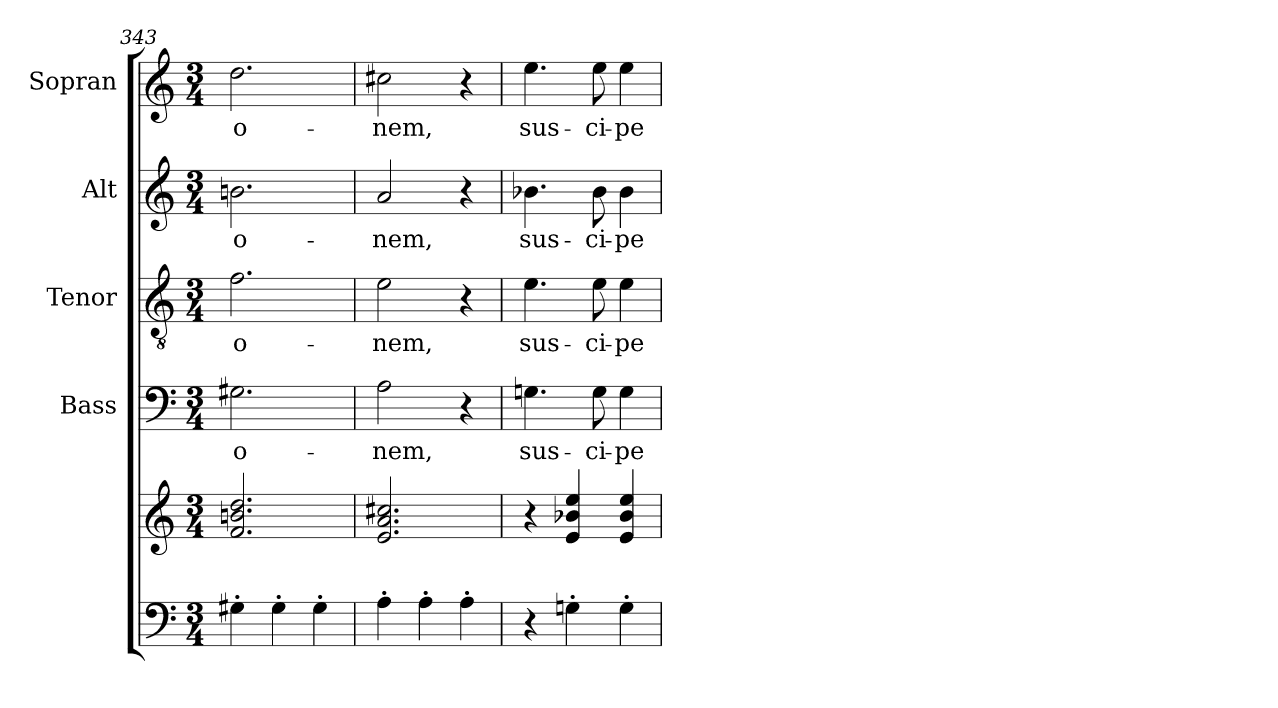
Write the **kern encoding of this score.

**kern	**kern	**kern	**text	**kern	**text	**kern	**text	**kern	**text
*part5	*part5	*part4	*part4	*part3	*part3	*part2	*part2	*part1	*part1
*staff6	*staff5	*staff4	*staff4	*staff3	*staff3	*staff2	*staff2	*staff1	*staff1
*	*	*I"Bass	*	*I"Tenor	*	*I"Alt	*	*I"Sopran	*
*	*	*I'B.	*	*I'T.	*	*I'A.	*	*I'S.	*
!!LO:LB:g=z
*clefF4	*clefG2	*clefF4	*	*clefGv2	*	*clefG2	*	*clefG2	*
*k[]	*k[]	*k[]	*	*k[]	*	*k[]	*	*k[]	*
*C:	*C:	*C:	*	*C:	*	*C:	*	*C:	*
*M3/4	*M3/4	*M3/4	*	*M3/4	*	*M3/4	*	*M3/4	*
=343	=343	=343	=343	=343	=343	=343	=343	=343	=343
!	!	!	!LO:LY:b	!	!LO:LY:b	!	!LO:LY:b	!	!LO:LY:b
4G#X'>\	2.f/ 2.bn/ 2.dd/	2.G#X\	-o-	2.f\	-o-	2.bn\	-o-	2.dd\	-o-
4G#'>\	.	.	.	.	.	.	.	.	.
4G#'>\	.	.	.	.	.	.	.	.	.
=344	=344	=344	=344	=344	=344	=344	=344	=344	=344
!	!	!	!LO:LY:b	!	!LO:LY:b	!	!LO:LY:b	!	!LO:LY:b
4A'>\	2.e/ 2.a/ 2.cc#X/	2A\	-nem,	2e\	-nem,	2a/	-nem,	2cc#X\	-nem,
4A'>\	.	.	.	.	.	.	.	.	.
4A'>\	.	4r	.	4r	.	4r	.	4r	.
=345	=345	=345	=345	=345	=345	=345	=345	=345	=345
!	!	!	!LO:LY:b	!	!LO:LY:b	!	!LO:LY:b	!	!LO:LY:b
4r	4r	4.Gn\	sus-	4.e\	sus-	4.b-X\	sus-	4.ee\	sus-
4Gn'>\	4e/ 4b-X/ 4ee/	.	.	.	.	.	.	.	.
!	!	!	!LO:LY:b	!	!LO:LY:b	!	!LO:LY:b	!	!LO:LY:b
.	.	8G\	-ci-	8e\	-ci-	8b-\	-ci-	8ee\	-ci-
!	!	!	!LO:LY:b	!	!LO:LY:b	!	!LO:LY:b	!	!LO:LY:b
4G'>\	4e/ 4b-/ 4ee/	4G\	-pe	4e\	-pe	4b-\	-pe	4ee\	-pe
=	=	=	=	=	=	=	=	=	=
*-	*-	*-	*-	*-	*-	*-	*-	*-	*-
